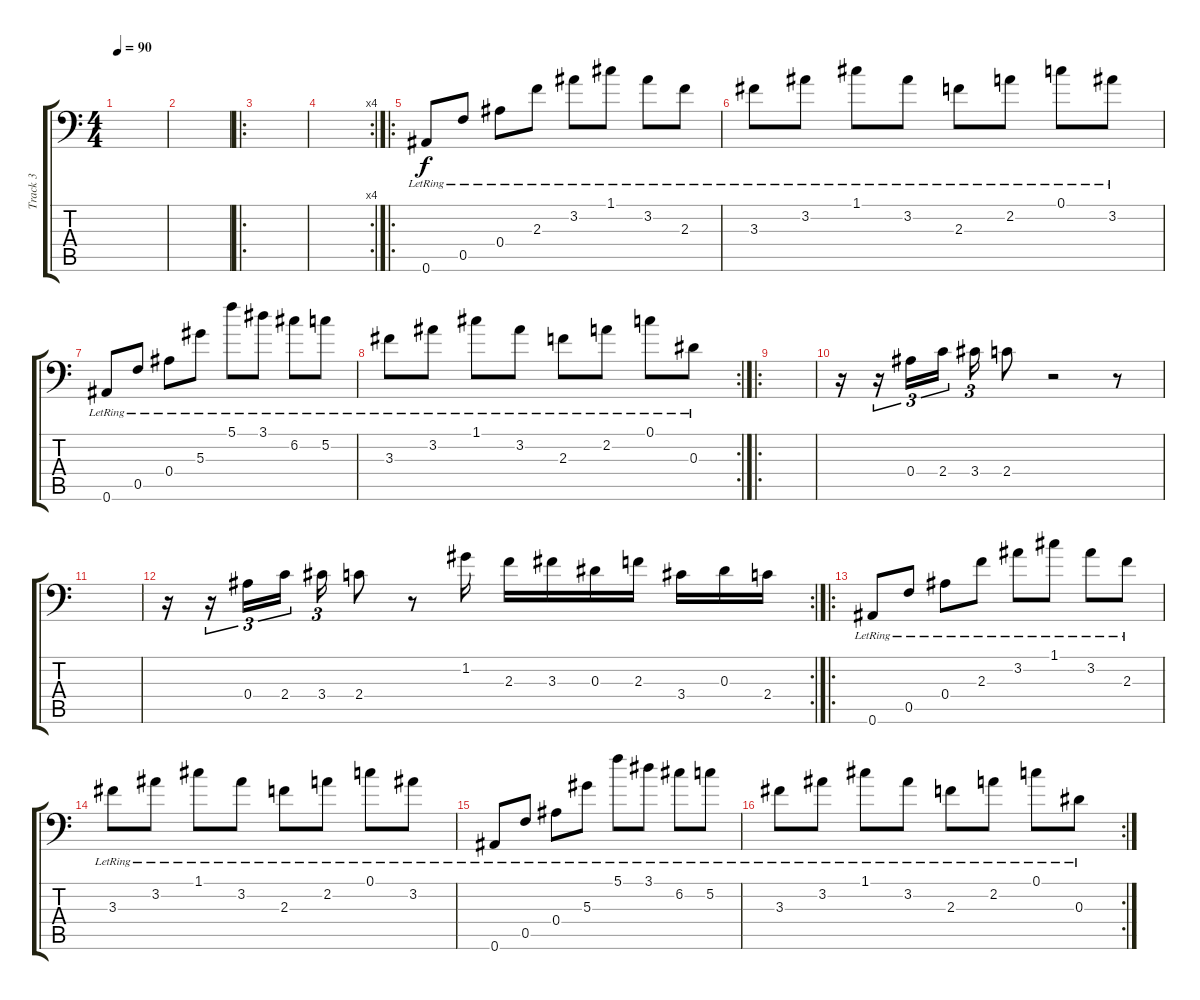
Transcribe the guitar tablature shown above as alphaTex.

\track ("Track 3" "Track 3") {instrument distortionguitar}
\staff {score tabs}
\tuning (C4 G3 Eb3 Bb2 F2 Bb1) {hide}
\ts (4 4)
\tempo 90
\clef f4
\ks c
|
|
\ro
|
\rc 4
|
\ro
0.6{lr}.8 0.5{lr}.8 0.4{lr}.8 2.3{lr}.8 3.2{lr}.8 1.1{lr}.8 3.2{lr}.8 2.3{lr}.8 |
3.3{lr}.8 3.2{lr}.8 1.1{lr}.8 3.2{lr}.8 2.3{lr}.8 2.2{lr}.8 0.1{lr}.8 3.2{lr}.8 |
0.6{lr}.8 0.5{lr}.8 0.4{lr}.8 5.3{lr}.8 5.1{lr}.8 3.1{lr}.8 6.2{lr}.8 5.2{lr}.8 |
\rc 2
3.3{lr}.8 3.2{lr}.8 1.1{lr}.8 3.2{lr}.8 2.3{lr}.8 2.2{lr}.8 0.1{lr}.8 0.3{lr}.8 |
\ro
|
r.16 r.16{tu (3 2)} 0.4.16{tu (3 2)} 2.4.16{tu (3 2) beam splitsecondary} 3.4.16{tu (3 2)} 2.4.8 r.2 r.8 |
|
\rc 2
r.16 r.16{tu (3 2)} 0.4.16{tu (3 2)} 2.4.16{tu (3 2) beam splitsecondary} 3.4.16{tu (3 2)} 2.4.8 r.8 1.2.16 2.3.16 3.3.16 0.3.16 2.3.16 3.4.16 0.3.16 2.4.16 |
\ro
0.6{lr}.8 0.5{lr}.8 0.4{lr}.8 2.3{lr}.8 3.2{lr}.8 1.1{lr}.8 3.2{lr}.8 2.3{lr}.8 |
3.3{lr}.8 3.2{lr}.8 1.1{lr}.8 3.2{lr}.8 2.3{lr}.8 2.2{lr}.8 0.1{lr}.8 3.2{lr}.8 |
0.6{lr}.8 0.5{lr}.8 0.4{lr}.8 5.3{lr}.8 5.1{lr}.8 3.1{lr}.8 6.2{lr}.8 5.2{lr}.8 |
\rc 2
3.3{lr}.8 3.2{lr}.8 1.1{lr}.8 3.2{lr}.8 2.3{lr}.8 2.2{lr}.8 0.1{lr}.8 0.3{lr}.8
